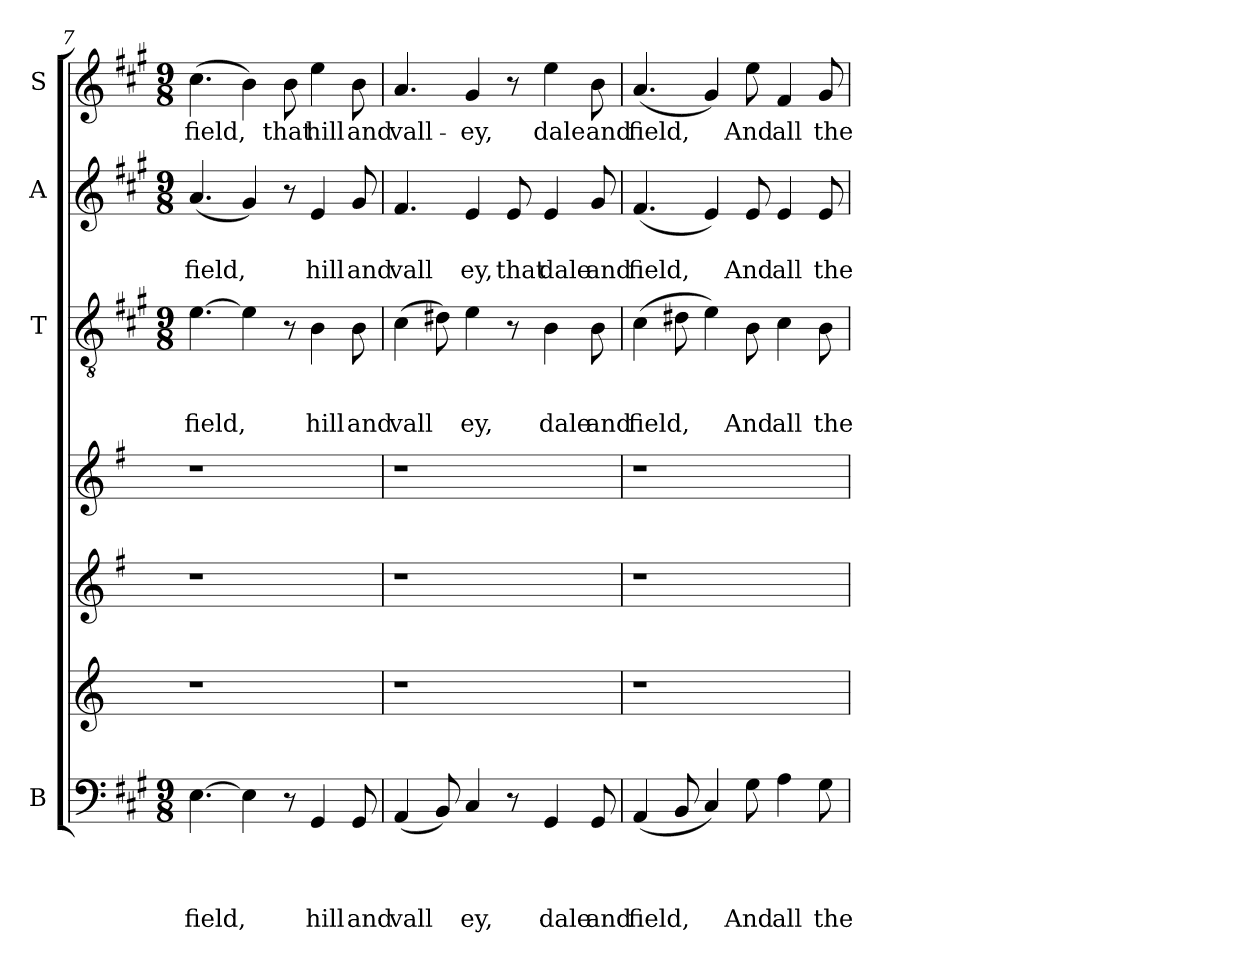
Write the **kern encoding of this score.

**kern	**text	**text	**text	**text	**kern	**kern	**kern	**kern	**text	**text	**text	**kern	**text	**text	**kern	**text
*part7	*part7	*part7	*part7	*part7	*part6	*part5	*part4	*part3	*part3	*part3	*part3	*part2	*part2	*part2	*part1	*part1
*staff7	*staff7	*staff7	*staff7	*staff7	*staff6	*staff5	*staff4	*staff3	*staff3	*staff3	*staff3	*staff2	*staff2	*staff2	*staff1	*staff1
*I"B	*	*	*	*	*	*	*	*I"T	*	*	*	*I"A	*	*	*I"S	*
*clefF4	*	*	*	*	*clefG2	*clefG2	*clefG2	*clefGv2	*	*	*	*clefG2	*	*	*clefG2	*
*ITrd-2c-3	*	*	*	*	*	*ITrd-3c-5	*ITrd-3c-5	*ITrd-2c-3	*	*	*	*ITrd-2c-3	*	*	*ITrd-2c-3	*
*k[]	*	*	*	*	*k[]	*k[]	*k[]	*k[]	*	*	*	*k[]	*	*	*k[]	*
*C:	*	*	*	*	*C:	*C:	*C:	*C:	*	*	*	*C:	*	*	*C:	*
*M9/8	*	*	*	*	*	*	*	*M9/8	*	*	*	*M9/8	*	*	*M9/8	*
=7	=7	=7	=7	=7	=7	=7	=7	=7	=7	=7	=7	=7	=7	=7	=7	=7
!	!	!	!	!LO:LY:b	!	!	!	!	!	!	!LO:LY:b	!	!	!LO:LY:b	!	!LO:LY:b
[>4.G\	.	.	.	field,	1r	1r	1r	[>4.g\	.	.	field,	(<4.cc/	.	field,	(>4.ee\	field,
4G\]	.	.	.	.	.	.	.	4g\]	.	.	.	4b/)	.	.	4dd\)	.
!	!	!	!	!	!	!	!	!	!	!	!	!	!	!	!	!LO:LY:b
8r	.	.	.	.	.	.	.	8r	.	.	.	8r	.	.	8dd\	that
!	!	!	!	!LO:LY:b	!	!	!	!	!	!	!LO:LY:b	!	!	!LO:LY:b	!	!LO:LY:b
4BB/	.	.	.	hill	.	.	.	4d\	.	.	hill	4g/	.	hill	4gg\	hill
!	!	!	!	!LO:LY:b	!	!	!	!	!	!	!LO:LY:b	!	!	!LO:LY:b	!	!LO:LY:b
8BB/	.	.	.	and	8ryy	8ryy	8ryy	8d\	.	.	and	8b/	.	and	8dd\	and
=8	=8	=8	=8	=8	=8	=8	=8	=8	=8	=8	=8	=8	=8	=8	=8	=8
!	!	!	!	!LO:LY:b	!	!	!	!	!	!	!LO:LY:b	!	!	!LO:LY:b	!	!LO:LY:b
(<4C/	.	.	.	vall	1r	1r	1r	(>4e\	.	.	vall	4.a/	.	vall	4.cc/	vall-
8D/)	.	.	.	.	.	.	.	8f#X\)	.	.	.	.	.	.	.	.
!	!	!	!	!LO:LY:b	!	!	!	!	!	!	!LO:LY:b	!	!	!LO:LY:b	!	!LO:LY:b
4E/	.	.	.	ey,	.	.	.	4g\	.	.	ey,	4g/	.	ey,	4b/	-ey,
!	!	!	!	!	!	!	!	!	!	!	!	!	!	!LO:LY:b	!	!
8r	.	.	.	.	.	.	.	8r	.	.	.	8g/	.	that	8r	.
!	!	!	!	!LO:LY:b	!	!	!	!	!	!	!LO:LY:b	!	!	!LO:LY:b	!	!LO:LY:b
4BB/	.	.	.	dale	.	.	.	4d\	.	.	dale	4g/	.	dale	4gg\	dale
!	!	!	!	!LO:LY:b	!	!	!	!	!	!	!LO:LY:b	!	!	!LO:LY:b	!	!LO:LY:b
8BB/	.	.	.	and	8ryy	8ryy	8ryy	8d\	.	.	and	8b/	.	and	8dd\	and
!!LO:PB:g=z
=9	=9	=9	=9	=9	=9	=9	=9	=9	=9	=9	=9	=9	=9	=9	=9	=9
!	!	!	!	!LO:LY:b	!	!	!	!	!	!	!LO:LY:b	!	!	!LO:LY:b	!	!LO:LY:b
(<4C/	.	.	.	field,	1r	1r	1r	(>4e\	.	.	field,	(<4.a/	.	field,	(<4.cc/	field,
8D/	.	.	.	.	.	.	.	8f#X\	.	.	.	.	.	.	.	.
4E/)	.	.	.	.	.	.	.	4g\)	.	.	.	4g/)	.	.	4b/)	.
!	!	!	!	!LO:LY:b	!	!	!	!	!	!	!LO:LY:b	!	!	!LO:LY:b	!	!LO:LY:b
8B\	.	.	.	And	.	.	.	8d\	.	.	And	8g/	.	And	8gg\	And
!	!	!	!	!LO:LY:b	!	!	!	!	!	!	!LO:LY:b	!	!	!LO:LY:b	!	!LO:LY:b
4c\	.	.	.	all	.	.	.	4e\	.	.	all	4g/	.	all	4a/	all
!	!	!	!	!LO:LY:b	!	!	!	!	!	!	!LO:LY:b	!	!	!LO:LY:b	!	!LO:LY:b
8B\	.	.	.	the	8ryy	8ryy	8ryy	8d\	.	.	the	8g/	.	the	8b/	the
=	=	=	=	=	=	=	=	=	=	=	=	=	=	=	=	=
*-	*-	*-	*-	*-	*-	*-	*-	*-	*-	*-	*-	*-	*-	*-	*-	*-
